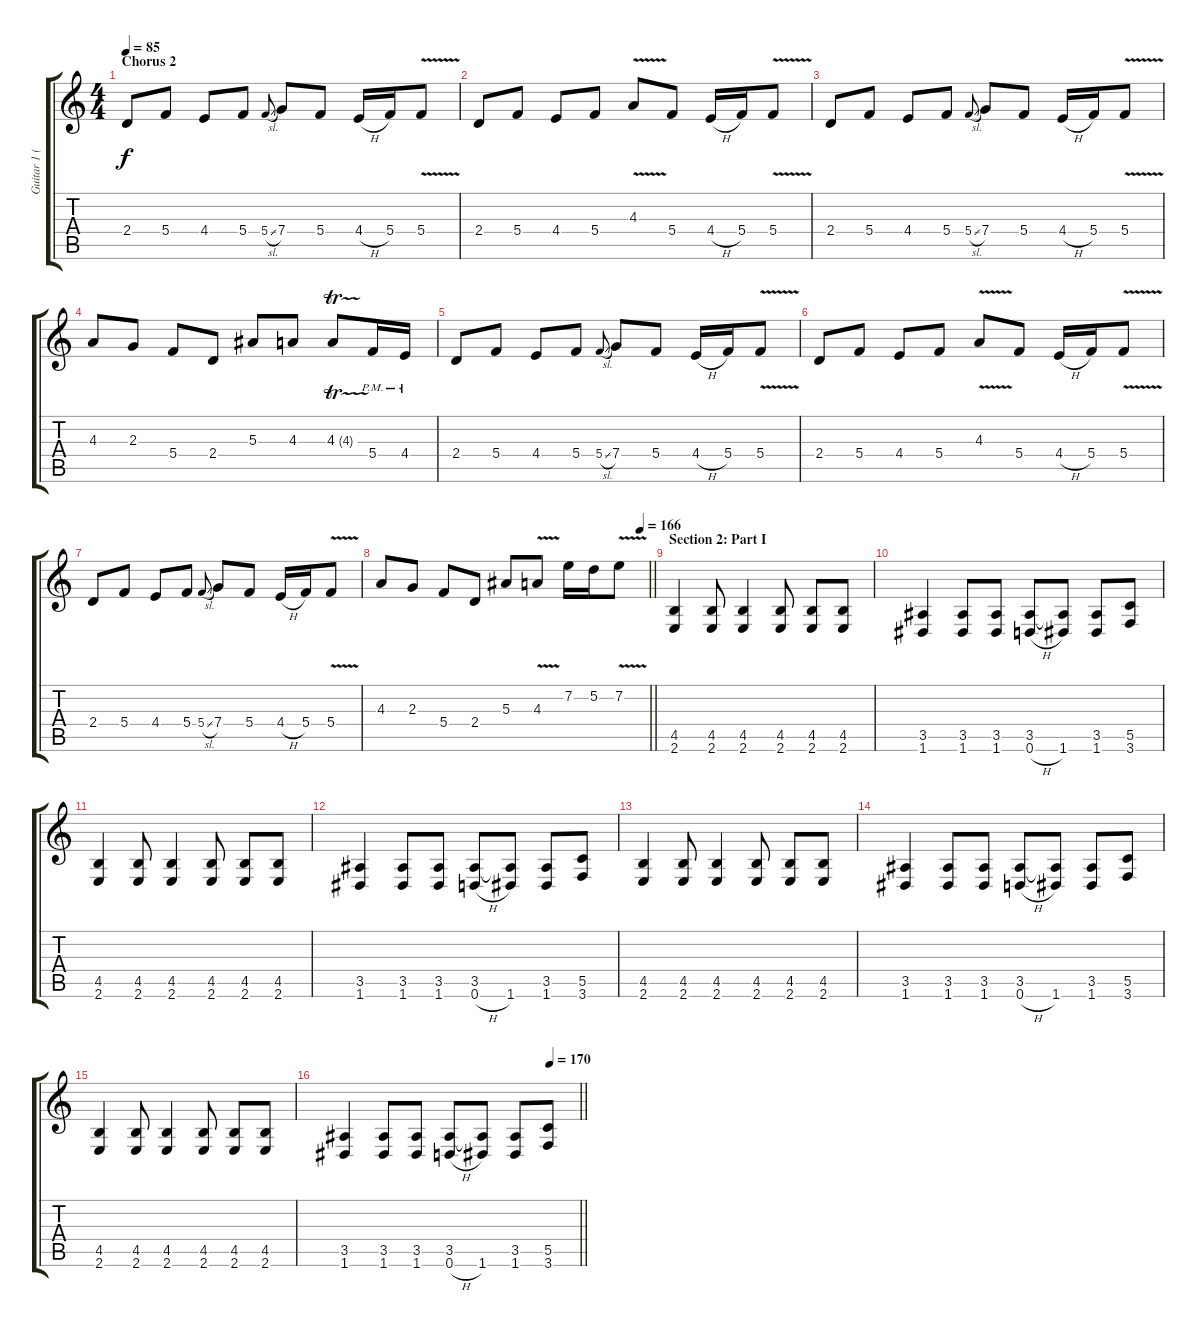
\track ("Guitar 1 (Distortion)" "Guitar 1 (") {instrument distortionguitar}
\staff {score tabs}
\tuning (D4 A3 F3 C3 G2 D2) {hide}
\ts (4 4)
\section ("" "Chorus 2")
\tempo 85
\clef g2
\ks c
2.4.8{dy f} 5.4.8 4.4.8 5.4.8 5.4{sl}.8{gr onbeat} 7.4.8 5.4.8 4.4{h}.16 5.4.16 5.4{v}.8 |
2.4.8 5.4.8 4.4.8 5.4.8 4.3{v}.8 5.4.8 4.4{h}.16 5.4.16 5.4{v}.8 |
2.4.8 5.4.8 4.4.8 5.4.8 5.4{sl}.8{gr onbeat} 7.4.8 5.4.8 4.4{h}.16 5.4.16 5.4{v}.8 |
4.3.8 2.3.8 5.4.8 2.4.8 5.3.8 4.3.8 4.3{tr (4 64)}.8 5.4{pm}.16 4.4{pm}.16 |
2.4.8 5.4.8 4.4.8 5.4.8 5.4{sl}.8{gr onbeat} 7.4.8 5.4.8 4.4{h}.16 5.4.16 5.4{v}.8 |
2.4.8 5.4.8 4.4.8 5.4.8 4.3{v}.8 5.4.8 4.4{h}.16 5.4.16 5.4{v}.8 |
2.4.8 5.4.8 4.4.8 5.4.8 5.4{sl}.8{gr onbeat} 7.4.8 5.4.8 4.4{h}.16 5.4.16 5.4{v}.8 |
\tempo (166 0.96875)
\barLineRight lightlight
4.3.8 2.3.8 5.4.8 2.4.8 5.3.8 4.3{v}.8 7.2.16 5.2.16 7.2{v}.8 |
\section ("" "Section 2: Part I")
(4.5 2.6).4 (4.5 2.6).8 (4.5 2.6).4 (4.5 2.6).8 (4.5 2.6).8 (4.5 2.6).8 |
(3.5 1.6).4 (3.5 1.6).8 (3.5 1.6).8 (3.5 0.6{h}).8 (3.5{t} 1.6).8 (3.5 1.6).8 (5.5 3.6).8 |
(4.5 2.6).4 (4.5 2.6).8 (4.5 2.6).4 (4.5 2.6).8 (4.5 2.6).8 (4.5 2.6).8 |
(3.5 1.6).4 (3.5 1.6).8 (3.5 1.6).8 (3.5 0.6{h}).8 (3.5{t} 1.6).8 (3.5 1.6).8 (5.5 3.6).8 |
(4.5 2.6).4 (4.5 2.6).8 (4.5 2.6).4 (4.5 2.6).8 (4.5 2.6).8 (4.5 2.6).8 |
(3.5 1.6).4 (3.5 1.6).8 (3.5 1.6).8 (3.5 0.6{h}).8 (3.5{t} 1.6).8 (3.5 1.6).8 (5.5 3.6).8 |
(4.5 2.6).4 (4.5 2.6).8 (4.5 2.6).4 (4.5 2.6).8 (4.5 2.6).8 (4.5 2.6).8 |
\tempo (170 0.875)
\barLineRight lightlight
(3.5 1.6).4 (3.5 1.6).8 (3.5 1.6).8 (3.5 0.6{h}).8 (3.5{t} 1.6).8 (3.5 1.6).8 (5.5 3.6).8
